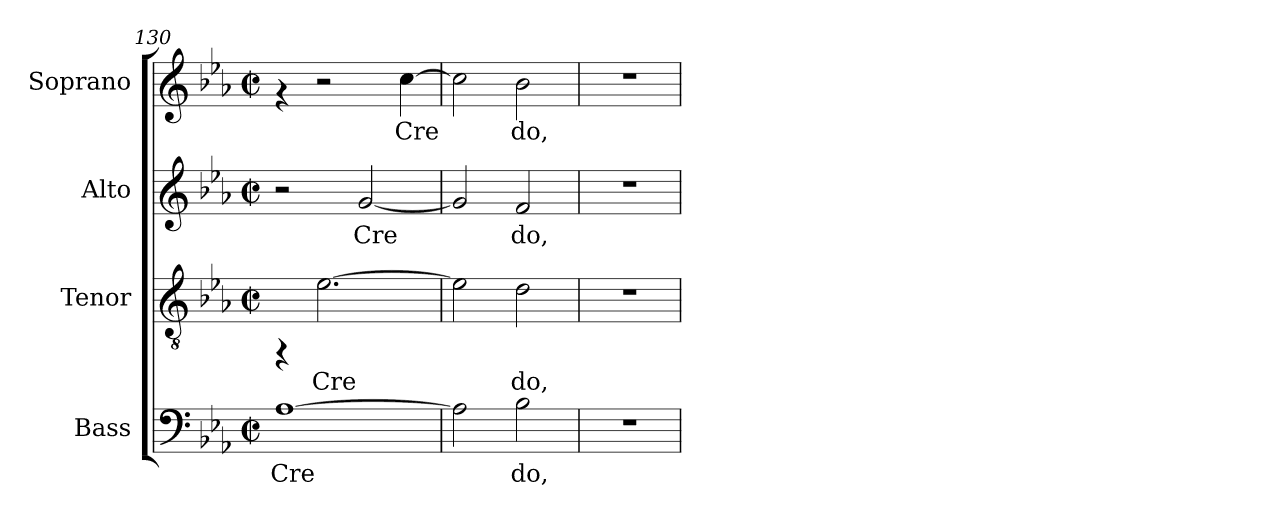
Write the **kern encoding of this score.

**kern	**text	**kern	**text	**kern	**text	**kern	**text
*part4	*part4	*part3	*part3	*part2	*part2	*part1	*part1
*staff4	*staff4	*staff3	*staff3	*staff2	*staff2	*staff1	*staff1
*I"Bass	*	*I"Tenor	*	*I"Alto	*	*I"Soprano	*
*I'B.	*	*I'T.	*	*I'A.	*	*I'S.	*
*clefF4	*	*clefGv2	*	*clefG2	*	*clefG2	*
*k[b-e-a-]	*	*k[b-e-a-]	*	*k[b-e-a-]	*	*k[b-e-a-]	*
*E-:	*	*E-:	*	*E-:	*	*E-:	*
*M2/2	*	*M2/2	*	*M2/2	*	*M2/2	*
*met(c|)	*	*met(c|)	*	*met(c|)	*	*met(c|)	*
=130	=130	=130	=130	=130	=130	=130	=130
!	!LO:LY:b:cj	!	!	!	!	!	!
[>1A-	Cre	4rFF	.	2r	.	4rf	.
!	!	!	!LO:LY:b:cj	!	!	!	!
.	.	[>2.e-\	Cre	.	.	2r	.
!	!	!	!	!	!LO:LY:b:cj	!	!
.	.	.	.	[<2g/	Cre	.	.
!	!	!	!	!	!	!	!LO:LY:b:cj
.	.	.	.	.	.	[>4cc\	Cre
=131	=131	=131	=131	=131	=131	=131	=131
!	!LO:LY:b:cj	!	!LO:LY:b:cj	!	!LO:LY:b:cj	!	!LO:LY:b:cj
2A-\]	.	2e-\]	.	2g/]	.	2cc\]	.
!	!LO:LY:b:cj	!	!LO:LY:b:cj	!	!LO:LY:b:cj	!	!LO:LY:b:cj
2B-\	do,	2d\	do,	2f/	do,	2b-\	do,
=132	=132	=132	=132	=132	=132	=132	=132
1r	.	1r	.	1r	.	1r	.
=	=	=	=	=	=	=	=
*-	*-	*-	*-	*-	*-	*-	*-
